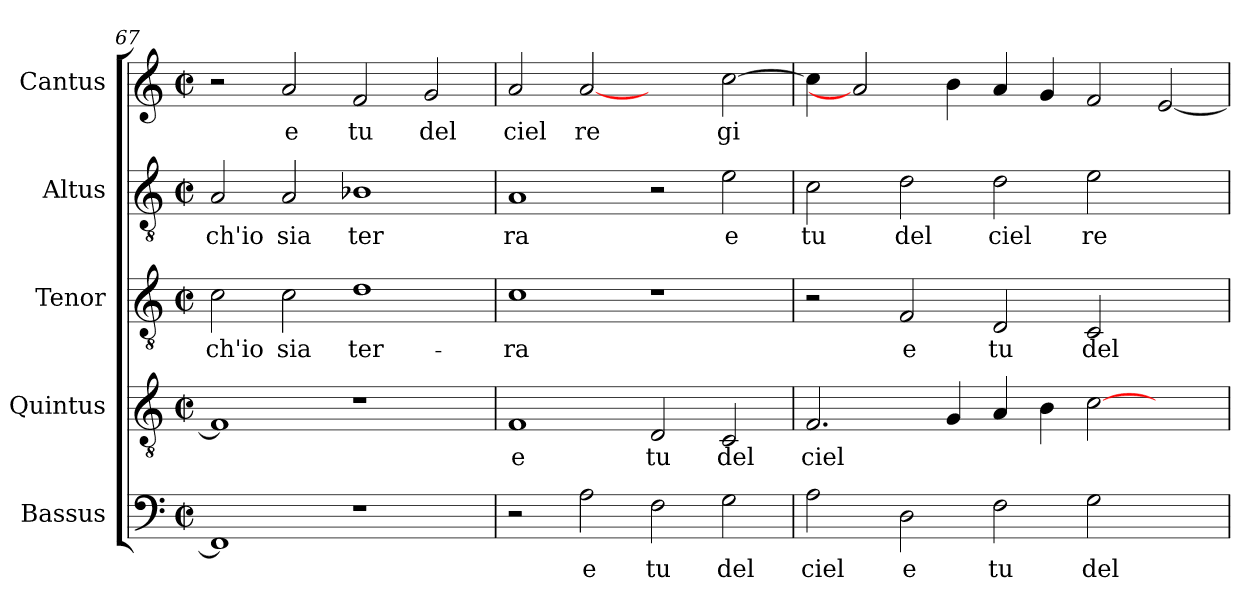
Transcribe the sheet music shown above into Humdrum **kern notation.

**kern	**text	**kern	**text	**kern	**text	**kern	**text	**kern	**text
*part5	*part5	*part4	*part4	*part3	*part3	*part2	*part2	*part1	*part1
*staff5	*staff5	*staff4	*staff4	*staff3	*staff3	*staff2	*staff2	*staff1	*staff1
*I"Bassus	*	*I"Quintus	*	*I"Tenor	*	*I"Altus	*	*I"Cantus	*
*clefF4	*	*clefGv2	*	*clefGv2	*	*clefGv2	*	*clefG2	*
*k[]	*	*k[]	*	*k[]	*	*k[]	*	*k[]	*
*C:	*	*C:	*	*C:	*	*C:	*	*C:	*
*M2/2	*	*M2/2	*	*M2/2	*	*M2/2	*	*M2/2	*
*met(c|)	*	*met(c|)	*	*met(c|)	*	*met(c|)	*	*met(c|)	*
=67	=67	=67	=67	=67	=67	=67	=67	=67	=67
!	!LO:LY:b:cj	!	!LO:LY:b	!	!LO:LY:b:cj	!	!LO:LY:b:cj	!	!
1FF]	.	1F]	.	2c\	-ch'io	2A/	ch'io	2r	.
!	!	!	!	!	!LO:LY:b:cj	!	!LO:LY:b:cj	!	!LO:LY:b
.	.	.	.	2c\	sia	2A/	sia	2a/	e
!	!	!	!	!	!LO:LY:b:cj	!	!LO:LY:b:cj	!	!LO:LY:b
1r	.	1r	.	1d	ter-	1B-X	ter	2f/	tu
!	!	!	!	!	!	!	!	!	!LO:LY:b
.	.	.	.	.	.	.	.	2g/	del
=68	=68	=68	=68	=68	=68	=68	=68	=68	=68
!	!	!	!LO:LY:b	!	!LO:LY:b:cj	!	!LO:LY:b:cj	!	!LO:LY:b
2r	.	1F	e	1c	-ra	1A	ra	2a/	ciel
!	!LO:LY:b:cj	!	!	!	!	!	!	!	!LO:LY:b
2A\	e	.	.	.	.	.	.	[2a	re
!	!LO:LY:b:cj	!	!LO:LY:b	!	!	!	!	!	!
2F\	tu	2D/	tu	1r	.	2r	.	2ryy	.
!	!LO:LY:b:cj	!	!LO:LY:b	!	!	!	!LO:LY:b:cj	!	!LO:LY:b
2G\	del	2C/	del	.	.	2e\	e	[>2cc\	gi
=69	=69	=69	=69	=69	=69	=69	=69	=69	=69
!	!LO:LY:b:cj	!	!LO:LY:b	!	!	!	!LO:LY:b:cj	!	!LO:LY:b
2A\	ciel	2.F/	ciel	2r	.	2c\	tu	4cc\]	.
.	.	.	.	.	.	.	.	2a]	.
!	!LO:LY:b:cj	!	!	!	!LO:LY:b:cj	!	!LO:LY:b:cj	!	!
2D\	e	.	.	2F/	e	2d\	del	.	.
!	!	!	!LO:LY:b	!	!	!	!	!	!LO:LY:b
.	.	4G/	.	.	.	.	.	4b\	.
!	!LO:LY:b:cj	!	!LO:LY:b	!	!LO:LY:b:cj	!	!LO:LY:b:cj	!	!LO:LY:b
2F\	tu	4A/	.	2D/	tu	2d\	ciel	4a/	.
!	!	!	!LO:LY:b	!	!	!	!	!	!LO:LY:b
.	.	4B\	.	.	.	.	.	4g/	.
!	!LO:LY:b:cj	!	!LO:LY:b	!	!LO:LY:b:cj	!	!LO:LY:b:cj	!	!LO:LY:b
2G\	del	[<2c\	.	2C/	del	2e\	re	2f/	.
!	!	!	!	!	!	!	!	!	!LO:LY:b
2ryy	.	2ryy	.	2ryy	.	2ryy	.	[<2e/	.
=	=	=	=	=	=	=	=	=	=
*-	*-	*-	*-	*-	*-	*-	*-	*-	*-
